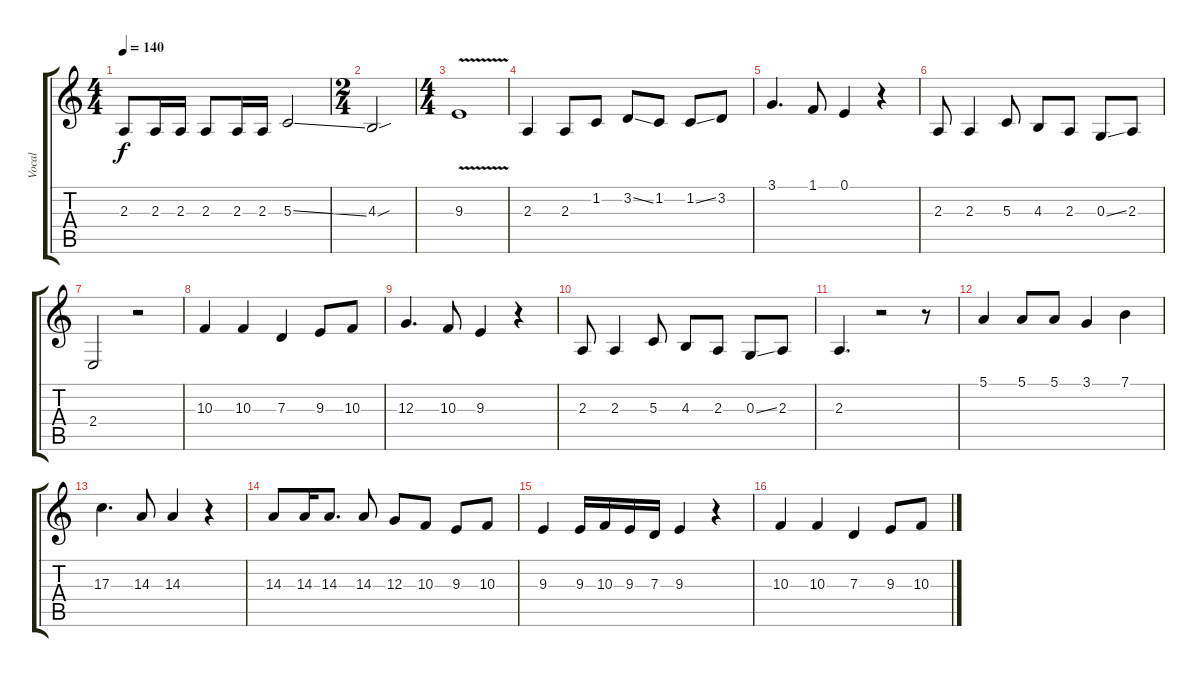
\track ("Vocal" "Vocal") {instrument frenchhorn}
\staff {score tabs}
\tuning (E4 B3 G3 D3 A2 E2) {hide}
\ts (4 4)
\tempo 140
\clef g2
\ks c
2.3.8{dy f} 2.3.16 2.3.16 2.3.8 2.3.16 2.3.16 5.3{ss}.2 |
\ts (2 4)
4.3{sou}.2 |
\ts (4 4)
9.3{v}.1 |
2.3.4 2.3.8 1.2.8 3.2{ss}.8 1.2.8 1.2{ss}.8 3.2.8 |
3.1.4{d} 1.1.8 0.1.4 r.4 |
2.3.8 2.3.4 5.3.8 4.3.8 2.3.8 0.3{ss}.8 2.3.8 |
2.4.2 r.2 |
10.3.4 10.3.4 7.3.4 9.3.8 10.3.8 |
12.3.4{d} 10.3.8 9.3.4 r.4 |
2.3.8 2.3.4 5.3.8 4.3.8 2.3.8 0.3{ss}.8 2.3.8 |
2.3.4{d} r.2 r.8 |
5.1.4 5.1.8 5.1.8 3.1.4 7.1.4 |
17.3.4{d} 14.3.8 14.3.4 r.4 |
14.3.8 14.3.16 14.3.8{d} 14.3.8 12.3.8 10.3.8 9.3.8 10.3.8 |
9.3.4 9.3.16 10.3.16 9.3.16 7.3.16 9.3.4 r.4 |
10.3.4 10.3.4 7.3.4 9.3.8 10.3.8
